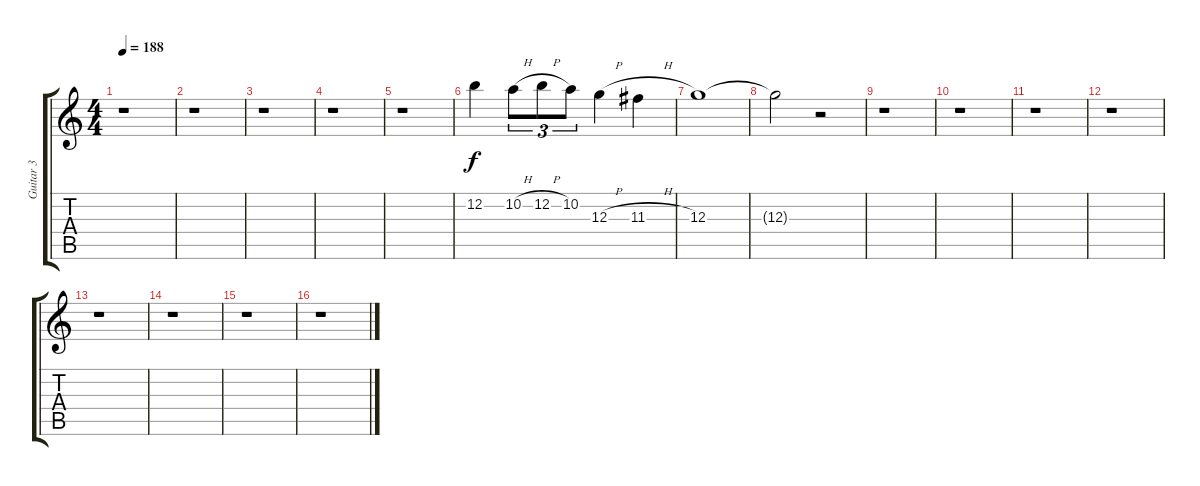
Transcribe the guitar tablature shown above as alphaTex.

\track ("Guitar 3" "Guitar 3") {instrument electricguitarclean}
\staff {score tabs}
\tuning (E4 B3 G3 D3 A2 E2) {hide}
\ts (4 4)
\tempo 188
\clef g2
\ks c
r.1{dy f} |
r.1 |
r.1 |
r.1 |
r.1 |
12.2.4 10.2{h}.8{tu (3 2)} 12.2{h}.8{tu (3 2)} 10.2.8{tu (3 2)} 12.3{h}.4 11.3{h}.4 |
12.3.1 |
12.3{t}.2 r.2 |
r.1 |
r.1 |
r.1 |
r.1 |
r.1 |
r.1 |
r.1 |
r.1
